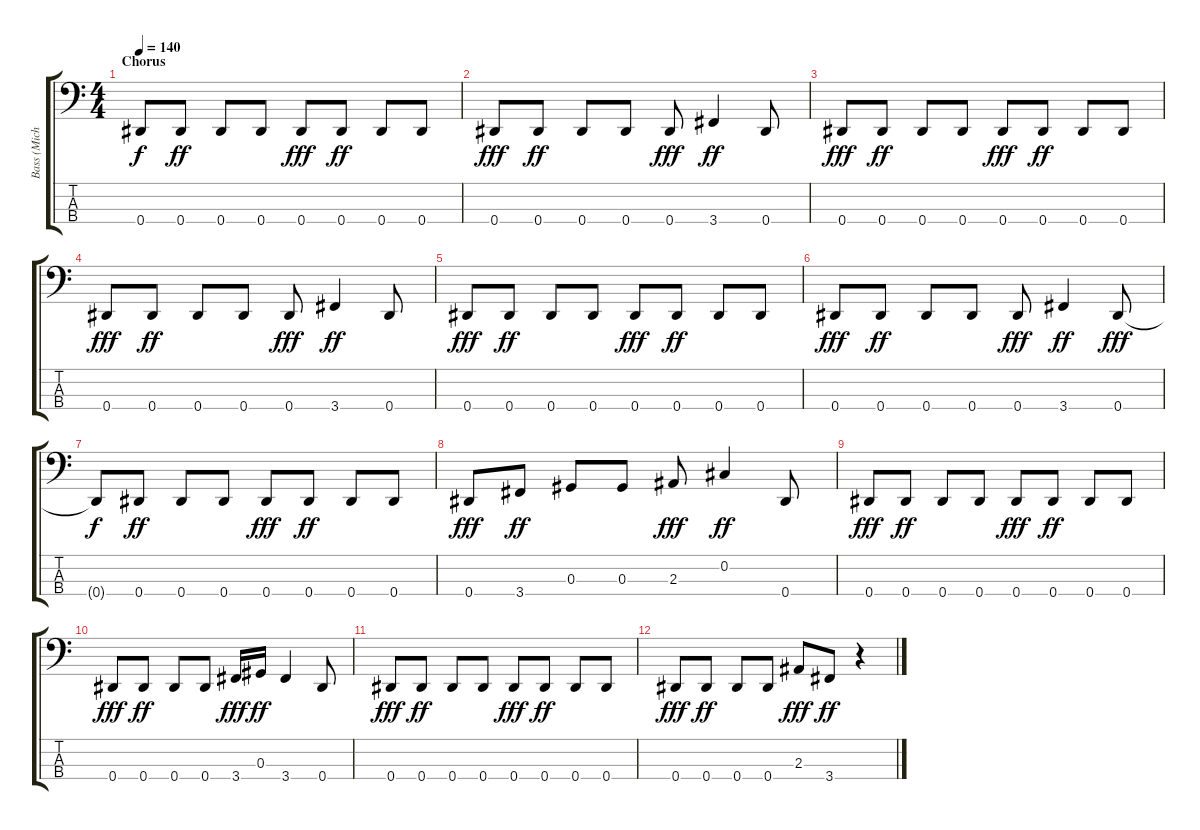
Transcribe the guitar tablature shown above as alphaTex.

\track ("Bass (Michael Anthony)" "Bass (Mich") {instrument electricbassfinger}
\staff {score tabs}
\tuning (Gb2 Db2 Ab1 Eb1) {hide}
\ts (4 4)
\section ("" "Chorus")
\tempo 140
\clef f4
\ks c
0.4{t}.8{dy f} 0.4.8{dy ff} 0.4.8 0.4.8 0.4.8{dy fff} 0.4.8{dy ff} 0.4.8 0.4.8 |
0.4.8{dy fff} 0.4.8{dy ff} 0.4.8 0.4.8 0.4.8{dy fff} 3.4.4{dy ff} 0.4.8 |
0.4.8{dy fff} 0.4.8{dy ff} 0.4.8 0.4.8 0.4.8{dy fff} 0.4.8{dy ff} 0.4.8 0.4.8 |
0.4.8{dy fff} 0.4.8{dy ff} 0.4.8 0.4.8 0.4.8{dy fff} 3.4.4{dy ff} 0.4.8 |
0.4.8{dy fff} 0.4.8{dy ff} 0.4.8 0.4.8 0.4.8{dy fff} 0.4.8{dy ff} 0.4.8 0.4.8 |
0.4.8{dy fff} 0.4.8{dy ff} 0.4.8 0.4.8 0.4.8{dy fff} 3.4.4{dy ff} 0.4.8{dy fff} |
0.4{t}.8{dy f} 0.4.8{dy ff} 0.4.8 0.4.8 0.4.8{dy fff} 0.4.8{dy ff} 0.4.8 0.4.8 |
0.4.8{dy fff} 3.4.8{dy ff} 0.3.8 0.3.8 2.3.8{dy fff} 0.2.4{dy ff} 0.4.8 |
0.4.8{dy fff} 0.4.8{dy ff} 0.4.8 0.4.8 0.4.8{dy fff} 0.4.8{dy ff} 0.4.8 0.4.8 |
0.4.8{dy fff} 0.4.8{dy ff} 0.4.8 0.4.8 3.4.16{dy fff} 0.3.16{dy ff} 3.4.4 0.4.8 |
0.4.8{dy fff} 0.4.8{dy ff} 0.4.8 0.4.8 0.4.8{dy fff} 0.4.8{dy ff} 0.4.8 0.4.8 |
0.4.8{dy fff} 0.4.8{dy ff} 0.4.8 0.4.8 2.3.8{dy fff} 3.4.8{dy ff} r.4
